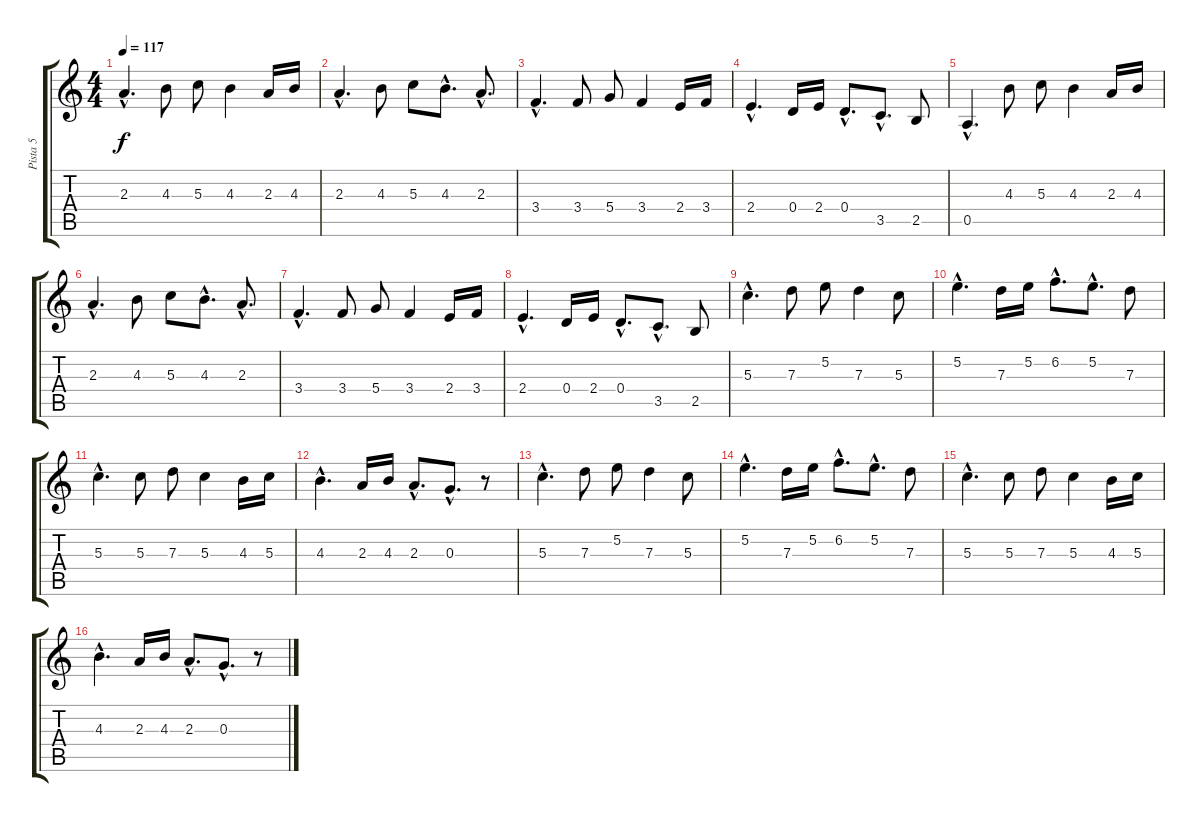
\track ("Pista 5" "Pista 5") {instrument distortionguitar}
\staff {score tabs}
\tuning (E4 B3 G3 D3 A2 E2) {hide}
\ts (4 4)
\tempo 117
\clef g2
\ks c
2.3{hac}.4{d dy f volume 16} 4.3.8 5.3.8 4.3.4 2.3.16 4.3.16 |
2.3{hac}.4{d} 4.3.8 5.3.8 4.3{hac}.8{d} 2.3{hac}.8{d} |
3.4{hac}.4{d} 3.4.8 5.4.8 3.4.4 2.4.16 3.4.16 |
2.4{hac}.4{d} 0.4.16 2.4.16 0.4{hac}.8{d} 3.5{hac}.8{d} 2.5.8 |
0.5{hac}.4{d} 4.3.8 5.3.8 4.3.4 2.3.16 4.3.16 |
2.3{hac}.4{d} 4.3.8 5.3.8 4.3{hac}.8{d} 2.3{hac}.8{d} |
3.4{hac}.4{d} 3.4.8 5.4.8 3.4.4 2.4.16 3.4.16 |
2.4{hac}.4{d} 0.4.16 2.4.16 0.4{hac}.8{d} 3.5{hac}.8{d} 2.5.8 |
5.3{hac}.4{d} 7.3.8 5.2.8 7.3.4 5.3.8 |
5.2{hac}.4{d} 7.3.16 5.2.16 6.2{hac}.8{d} 5.2{hac}.8{d} 7.3.8 |
5.3{hac}.4{d} 5.3.8 7.3.8 5.3.4 4.3.16 5.3.16 |
4.3{hac}.4{d} 2.3.16 4.3.16 2.3{hac}.8{d} 0.3{hac}.8{d} r.8 |
5.3{hac}.4{d} 7.3.8 5.2.8 7.3.4 5.3.8 |
5.2{hac}.4{d} 7.3.16 5.2.16 6.2{hac}.8{d} 5.2{hac}.8{d} 7.3.8 |
5.3{hac}.4{d} 5.3.8 7.3.8 5.3.4 4.3.16 5.3.16 |
4.3{hac}.4{d} 2.3.16 4.3.16 2.3{hac}.8{d} 0.3{hac}.8{d} r.8
